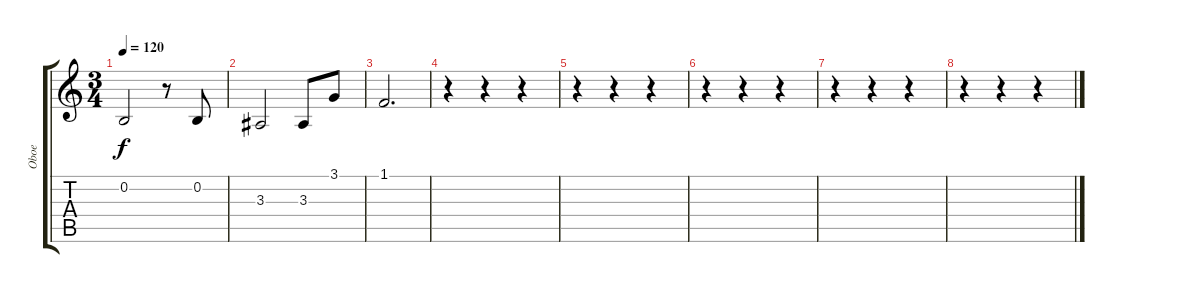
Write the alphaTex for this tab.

\track ("Oboe" "Oboe") {instrument oboe}
\staff {score tabs}
\tuning (E4 B3 G3 D3 A2 E2) {hide}
\ts (3 4)
\tempo 120
\clef g2
\ks c
0.2.2{dy f} r.8 0.2.8 |
3.3.2 3.3.8 3.1.8 |
1.1.2{d} |
r.4 r.4 r.4 |
r.4 r.4 r.4 |
r.4 r.4 r.4 |
r.4 r.4 r.4 |
r.4 r.4 r.4
